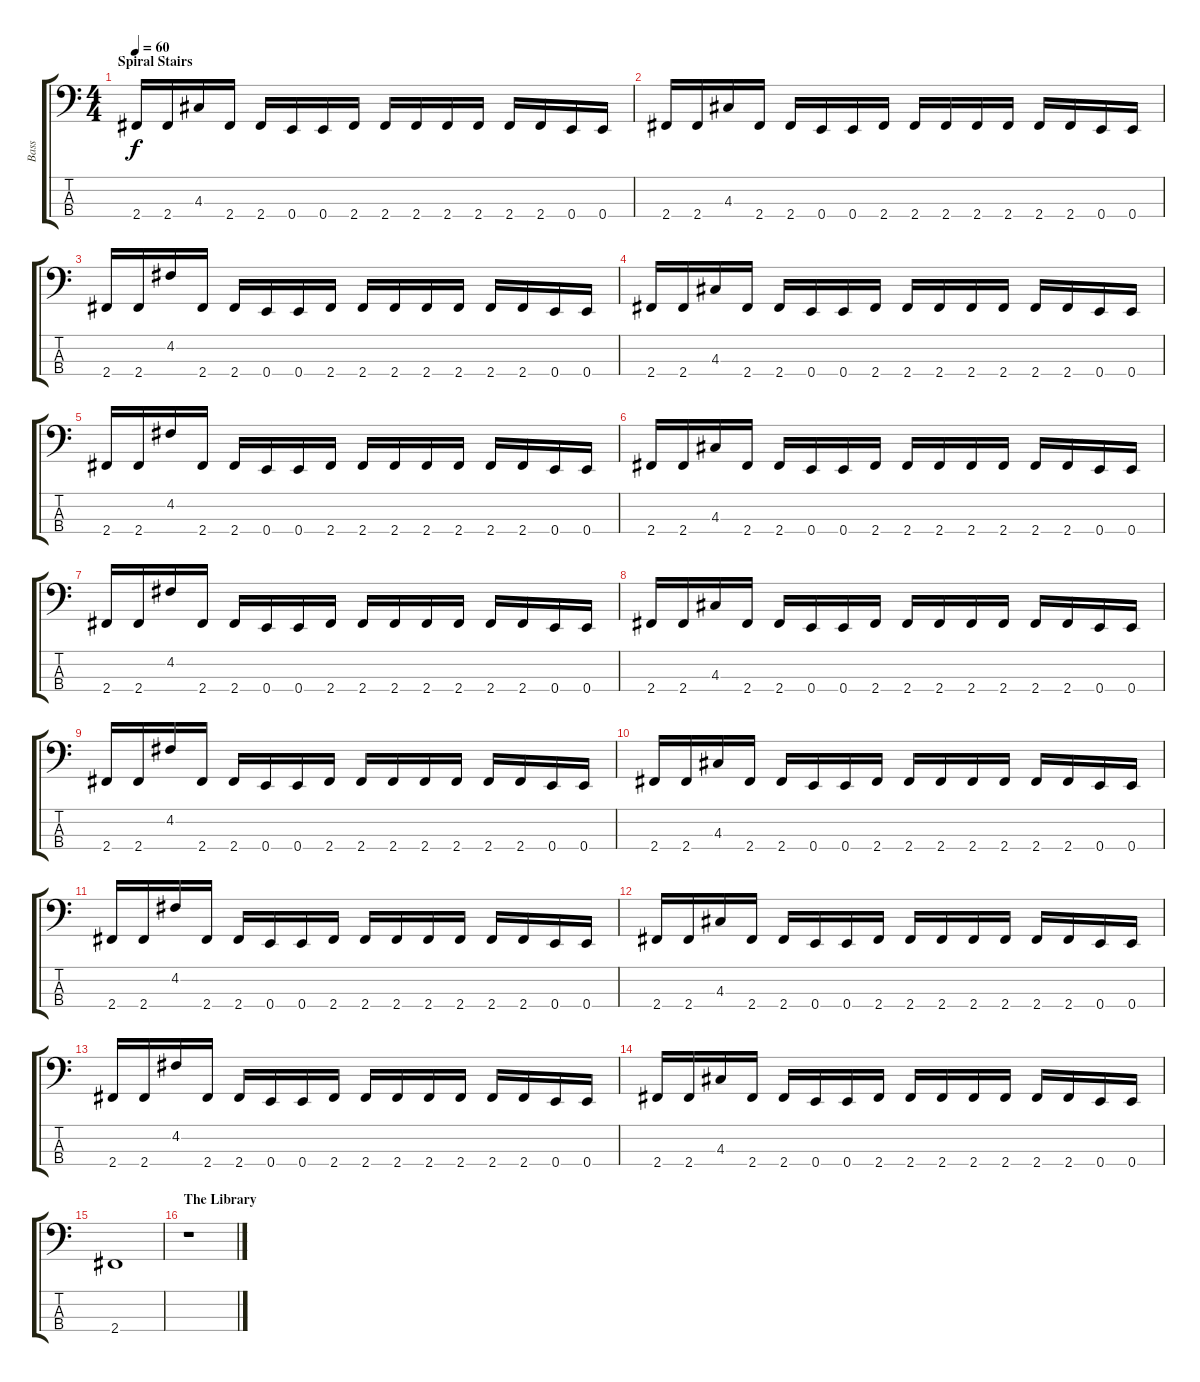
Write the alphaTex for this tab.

\track ("Bass" "Bass") {instrument electricbasspick}
\staff {score tabs}
\tuning (G2 D2 A1 E1) {hide}
\ts (4 4)
\section ("" "Spiral Stairs")
\tempo 60
\clef f4
\ks c
2.4.16{dy f} 2.4.16 4.3.16 2.4.16 2.4.16 0.4.16 0.4.16 2.4.16 2.4.16 2.4.16 2.4.16 2.4.16 2.4.16 2.4.16 0.4.16 0.4.16 |
2.4.16 2.4.16 4.3.16 2.4.16 2.4.16 0.4.16 0.4.16 2.4.16 2.4.16 2.4.16 2.4.16 2.4.16 2.4.16 2.4.16 0.4.16 0.4.16 |
2.4.16 2.4.16 4.2.16 2.4.16 2.4.16 0.4.16 0.4.16 2.4.16 2.4.16 2.4.16 2.4.16 2.4.16 2.4.16 2.4.16 0.4.16 0.4.16 |
2.4.16 2.4.16 4.3.16 2.4.16 2.4.16 0.4.16 0.4.16 2.4.16 2.4.16 2.4.16 2.4.16 2.4.16 2.4.16 2.4.16 0.4.16 0.4.16 |
2.4.16 2.4.16 4.2.16 2.4.16 2.4.16 0.4.16 0.4.16 2.4.16 2.4.16 2.4.16 2.4.16 2.4.16 2.4.16 2.4.16 0.4.16 0.4.16 |
2.4.16 2.4.16 4.3.16 2.4.16 2.4.16 0.4.16 0.4.16 2.4.16 2.4.16 2.4.16 2.4.16 2.4.16 2.4.16 2.4.16 0.4.16 0.4.16 |
2.4.16 2.4.16 4.2.16 2.4.16 2.4.16 0.4.16 0.4.16 2.4.16 2.4.16 2.4.16 2.4.16 2.4.16 2.4.16 2.4.16 0.4.16 0.4.16 |
2.4.16 2.4.16 4.3.16 2.4.16 2.4.16 0.4.16 0.4.16 2.4.16 2.4.16 2.4.16 2.4.16 2.4.16 2.4.16 2.4.16 0.4.16 0.4.16 |
2.4.16 2.4.16 4.2.16 2.4.16 2.4.16 0.4.16 0.4.16 2.4.16 2.4.16 2.4.16 2.4.16 2.4.16 2.4.16 2.4.16 0.4.16 0.4.16 |
2.4.16 2.4.16 4.3.16 2.4.16 2.4.16 0.4.16 0.4.16 2.4.16 2.4.16 2.4.16 2.4.16 2.4.16 2.4.16 2.4.16 0.4.16 0.4.16 |
2.4.16 2.4.16 4.2.16 2.4.16 2.4.16 0.4.16 0.4.16 2.4.16 2.4.16 2.4.16 2.4.16 2.4.16 2.4.16 2.4.16 0.4.16 0.4.16 |
2.4.16 2.4.16 4.3.16 2.4.16 2.4.16 0.4.16 0.4.16 2.4.16 2.4.16 2.4.16 2.4.16 2.4.16 2.4.16 2.4.16 0.4.16 0.4.16 |
2.4.16 2.4.16 4.2.16 2.4.16 2.4.16 0.4.16 0.4.16 2.4.16 2.4.16 2.4.16 2.4.16 2.4.16 2.4.16 2.4.16 0.4.16 0.4.16 |
2.4.16 2.4.16 4.3.16 2.4.16 2.4.16 0.4.16 0.4.16 2.4.16 2.4.16 2.4.16 2.4.16 2.4.16 2.4.16 2.4.16 0.4.16 0.4.16 |
2.4.1 |
\section ("" "The Library")
r.1
